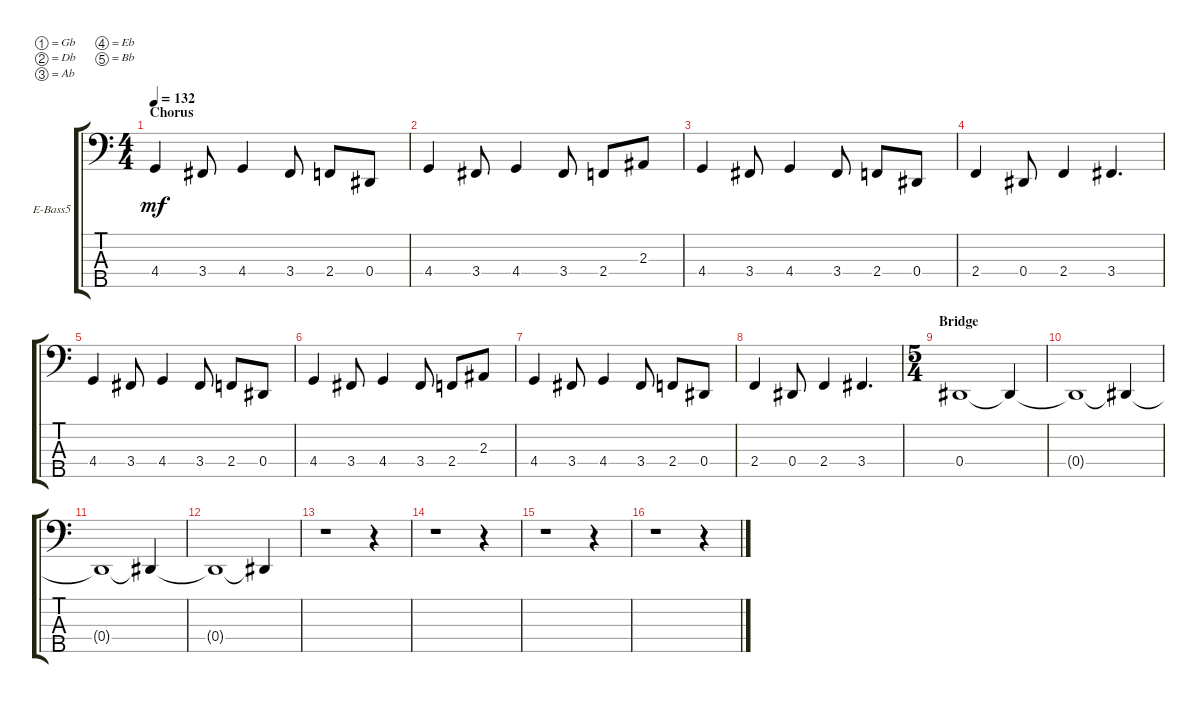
\defaultSystemsLayout 4
\bracketExtendMode groupsimilarinstruments
\firstSystemTrackNameOrientation horizontal
\otherSystemsTrackNameOrientation horizontal
\track ("Electric Bass" "E-Bass5") {instrument electricbassfinger}
\staff {score tabs}
\tuning (Gb2 Db2 Ab1 Eb1 Bb0)
\ts (4 4)
\section ("" "Chorus")
\tempo 132
\clef f4
\scale
0.333333
\ks c
4.4.4{dy mf} 3.4.8 4.4.4 3.4.8 2.4.8 0.4.8 |
\scale
0.333333 4.4.4 3.4.8 4.4.4 3.4.8 2.4.8 2.3.8 |
\scale
0.333333 4.4.4 3.4.8 4.4.4 3.4.8 2.4.8 0.4.8 |
\scale
0.333333 2.4.4 0.4.8 2.4.4 3.4.4{d} |
\scale
0.333333 4.4.4 3.4.8 4.4.4 3.4.8 2.4.8 0.4.8 |
\scale
0.333333 4.4.4 3.4.8 4.4.4 3.4.8 2.4.8 2.3.8 |
\scale
0.333333 4.4.4 3.4.8 4.4.4 3.4.8 2.4.8 0.4.8 |
\scale
0.333333 2.4.4 0.4.8 2.4.4 3.4.4{d} |
\ts (5 4)
\section ("" "Bridge")
\scale
0.487395 0.4.1 0.4{t}.4 |
\scale
0.256303 0.4{t}.1 0.4{t}.4 |
\scale
0.256303 0.4{t}.1 0.4{t}.4 |
\scale
0.333333 0.4{t}.1 0.4{t}.4 |
\scale
0.333333 r.1 r.4 |
\scale
0.333333 r.1 r.4 |
\scale
0.333333 r.1 r.4 |
\scale
0.333333 r.1 r.4
